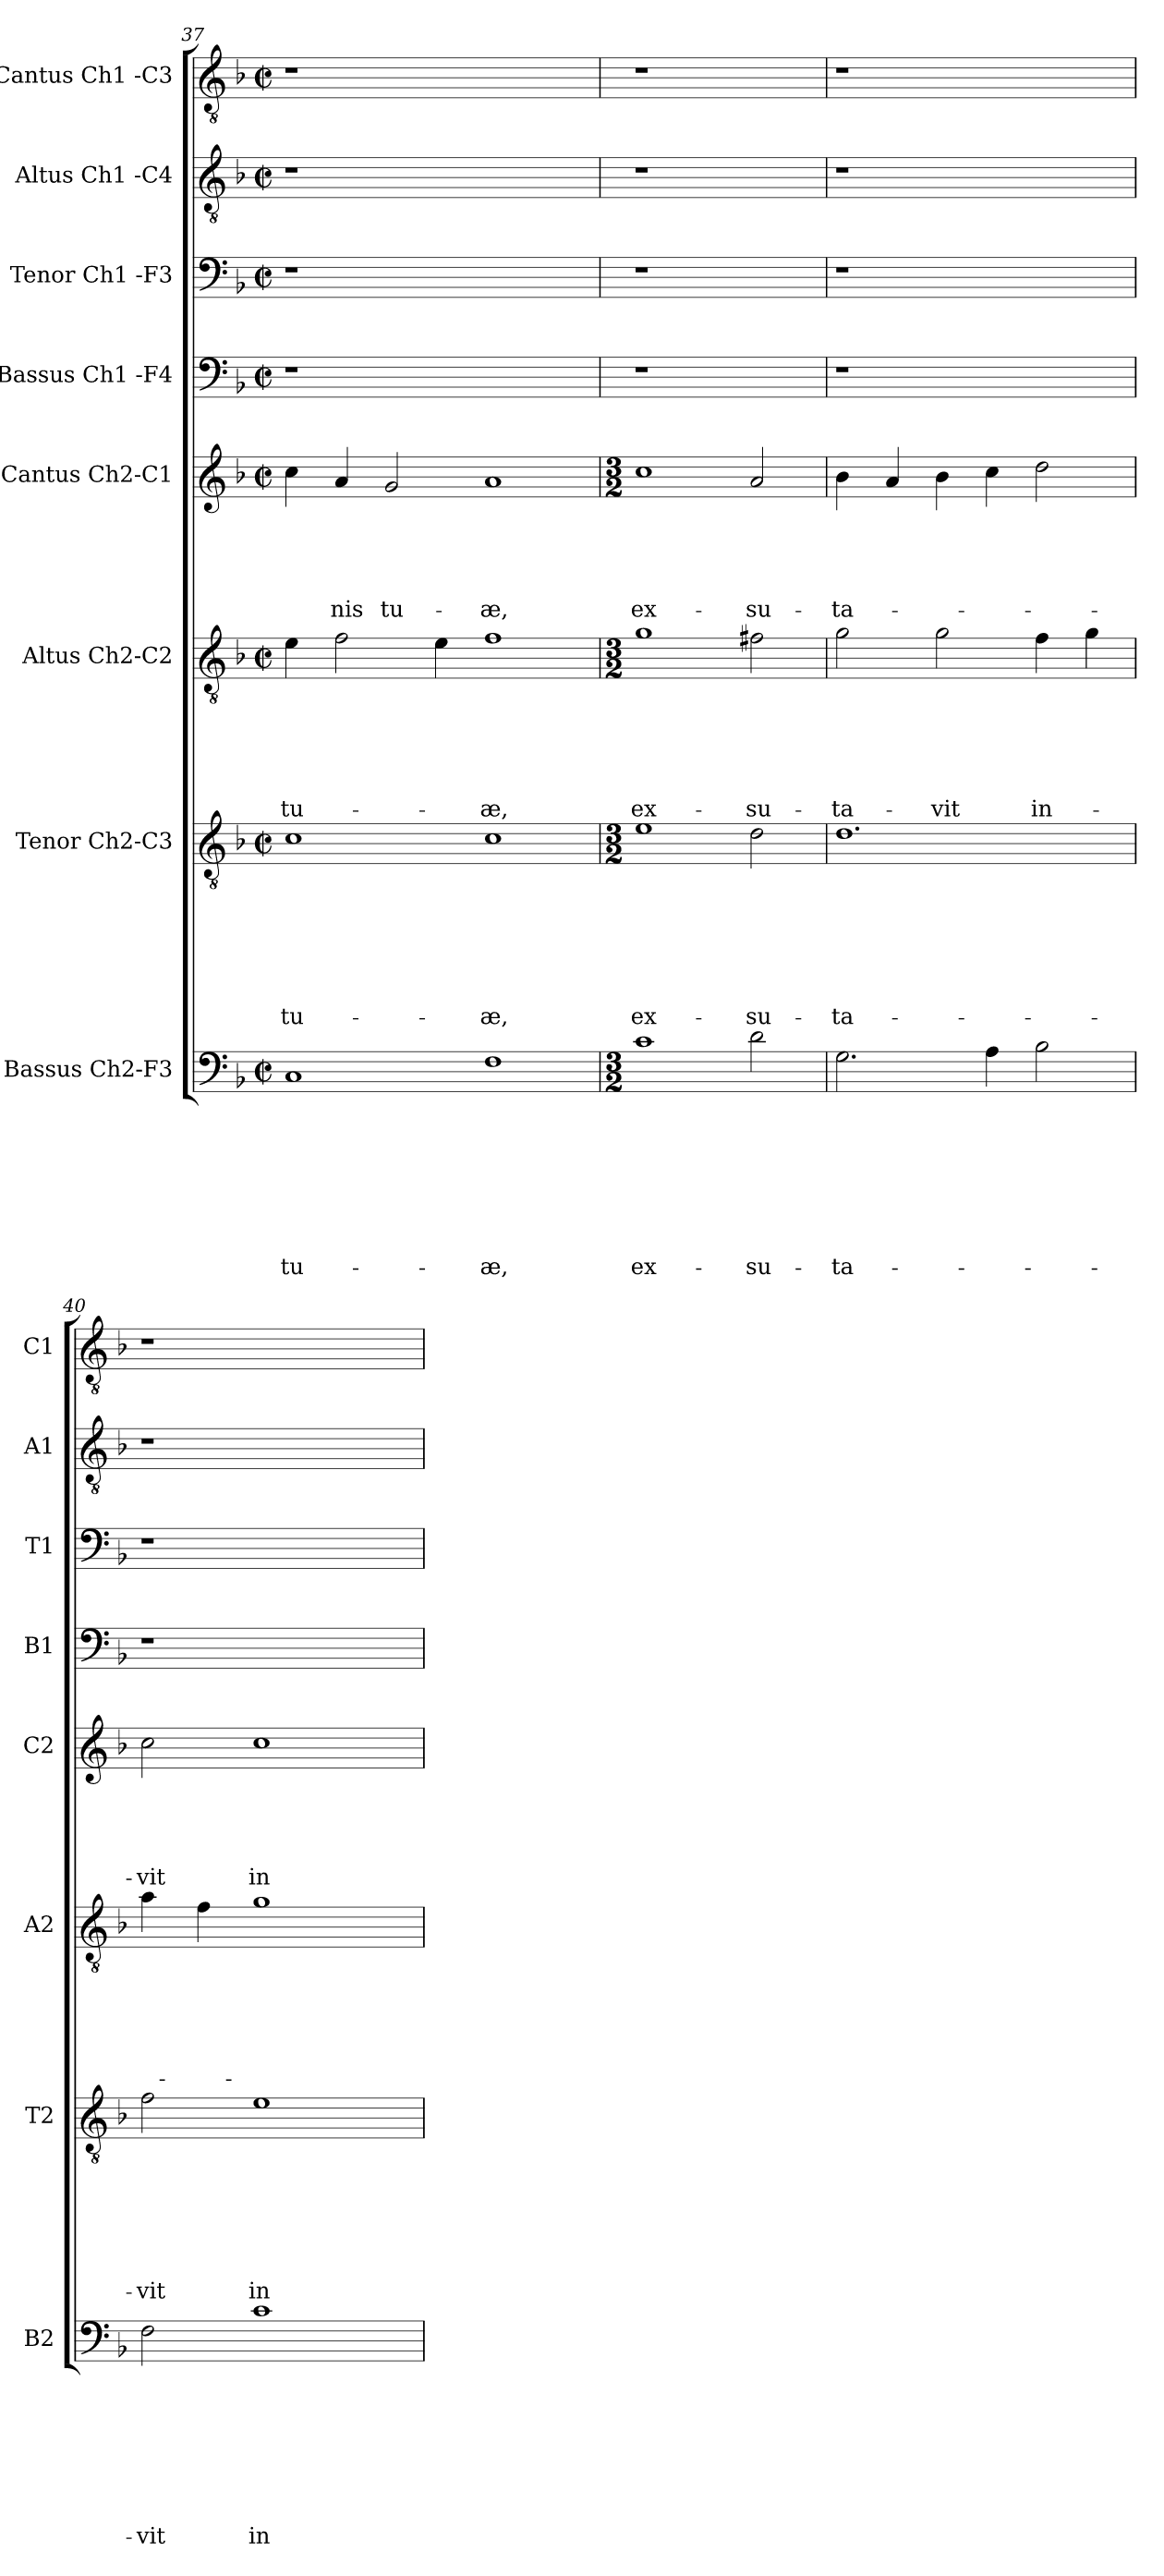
**kern	**text	**text	**text	**text	**text	**text	**text	**text	**kern	**text	**text	**text	**text	**text	**text	**text	**kern	**text	**text	**text	**text	**text	**text	**kern	**text	**text	**text	**text	**text	**kern	**kern	**kern	**kern
*part8	*part8	*part8	*part8	*part8	*part8	*part8	*part8	*part8	*part7	*part7	*part7	*part7	*part7	*part7	*part7	*part7	*part6	*part6	*part6	*part6	*part6	*part6	*part6	*part5	*part5	*part5	*part5	*part5	*part5	*part4	*part3	*part2	*part1
*staff8	*staff8	*staff8	*staff8	*staff8	*staff8	*staff8	*staff8	*staff8	*staff7	*staff7	*staff7	*staff7	*staff7	*staff7	*staff7	*staff7	*staff6	*staff6	*staff6	*staff6	*staff6	*staff6	*staff6	*staff5	*staff5	*staff5	*staff5	*staff5	*staff5	*staff4	*staff3	*staff2	*staff1
*I"Bassus Ch2-F3	*	*	*	*	*	*	*	*	*I"Tenor Ch2-C3	*	*	*	*	*	*	*	*I"Altus Ch2-C2	*	*	*	*	*	*	*I"Cantus Ch2-C1	*	*	*	*	*	*I"Bassus Ch1 -F4	*I"Tenor Ch1 -F3	*I"Altus Ch1 -C4	*I"Cantus Ch1 -C3
*I'B2	*	*	*	*	*	*	*	*	*I'T2	*	*	*	*	*	*	*	*I'A2	*	*	*	*	*	*	*I'C2	*	*	*	*	*	*I'B1	*I'T1	*I'A1	*I'C1
*clefF4	*	*	*	*	*	*	*	*	*clefGv2	*	*	*	*	*	*	*	*clefGv2	*	*	*	*	*	*	*clefG2	*	*	*	*	*	*clefF4	*clefF4	*clefGv2	*clefGv2
*k[b-]	*	*	*	*	*	*	*	*	*k[b-]	*	*	*	*	*	*	*	*k[b-]	*	*	*	*	*	*	*k[b-]	*	*	*	*	*	*k[b-]	*k[b-]	*k[b-]	*k[b-]
*F:	*	*	*	*	*	*	*	*	*F:	*	*	*	*	*	*	*	*F:	*	*	*	*	*	*	*F:	*	*	*	*	*	*F:	*F:	*F:	*F:
*M2/2	*	*	*	*	*	*	*	*	*M2/2	*	*	*	*	*	*	*	*M2/2	*	*	*	*	*	*	*M2/2	*	*	*	*	*	*M2/2	*M2/2	*M2/2	*M2/2
*met(c|)	*	*	*	*	*	*	*	*	*met(c|)	*	*	*	*	*	*	*	*met(c|)	*	*	*	*	*	*	*met(c|)	*	*	*	*	*	*met(c|)	*met(c|)	*met(c|)	*met(c|)
=37	=37	=37	=37	=37	=37	=37	=37	=37	=37	=37	=37	=37	=37	=37	=37	=37	=37	=37	=37	=37	=37	=37	=37	=37	=37	=37	=37	=37	=37	=37	=37	=37	=37
!	!	!	!	!	!	!	!	!LO:LY:b	!	!	!	!	!	!	!	!LO:LY:b	!	!	!	!	!	!	!LO:LY:b	!	!	!	!	!	!	!	!	!	!
1C	.	.	.	.	.	.	.	tu-	1c	.	.	.	.	.	.	tu-	4e\	.	.	.	.	.	tu-	4cc\	.	.	.	.	.	1r	1r	1r	1r
!	!	!	!	!	!	!	!	!	!	!	!	!	!	!	!	!	!	!	!	!	!	!	!	!	!	!	!	!	!LO:LY:b	!	!	!	!
.	.	.	.	.	.	.	.	.	.	.	.	.	.	.	.	.	2f\	.	.	.	.	.	.	4a/	.	.	.	.	-nis	.	.	.	.
!	!	!	!	!	!	!	!	!	!	!	!	!	!	!	!	!	!	!	!	!	!	!	!	!	!	!	!	!	!LO:LY:b	!	!	!	!
.	.	.	.	.	.	.	.	.	.	.	.	.	.	.	.	.	.	.	.	.	.	.	.	2g/	.	.	.	.	tu-	.	.	.	.
.	.	.	.	.	.	.	.	.	.	.	.	.	.	.	.	.	4e\	.	.	.	.	.	.	.	.	.	.	.	.	.	.	.	.
!	!	!	!	!	!	!	!	!LO:LY:b	!	!	!	!	!	!	!	!LO:LY:b	!	!	!	!	!	!	!LO:LY:b	!	!	!	!	!	!LO:LY:b	!	!	!	!
1F	.	.	.	.	.	.	.	-æ,	1c	.	.	.	.	.	.	-æ,	1f	.	.	.	.	.	-æ,	1a	.	.	.	.	-æ,	1ryy	1ryy	1ryy	1ryy
=38	=38	=38	=38	=38	=38	=38	=38	=38	=38	=38	=38	=38	=38	=38	=38	=38	=38	=38	=38	=38	=38	=38	=38	=38	=38	=38	=38	=38	=38	=38	=38	=38	=38
*M3/2	*	*	*	*	*	*	*	*	*M3/2	*	*	*	*	*	*	*	*M3/2	*	*	*	*	*	*	*M3/2	*	*	*	*	*	*	*	*	*
!	!	!	!	!	!	!	!	!LO:LY:b	!	!	!	!	!	!	!	!LO:LY:b	!	!	!	!	!	!	!LO:LY:b	!	!	!	!	!	!LO:LY:b	!	!	!	!
1c	.	.	.	.	.	.	.	ex-	1e	.	.	.	.	.	.	ex-	1g	.	.	.	.	.	ex-	1cc	.	.	.	.	ex-	1r	1r	1r	1r
!	!	!	!	!	!	!	!	!LO:LY:b	!	!	!	!	!	!	!	!LO:LY:b	!	!	!	!	!	!	!LO:LY:b	!	!	!	!	!	!LO:LY:b	!	!	!	!
2d\	.	.	.	.	.	.	.	-su-	2d\	.	.	.	.	.	.	-su-	2f#X\	.	.	.	.	.	-su-	2a/	.	.	.	.	-su-	2ryy	2ryy	2ryy	2ryy
!!LO:PB:g=z
=39	=39	=39	=39	=39	=39	=39	=39	=39	=39	=39	=39	=39	=39	=39	=39	=39	=39	=39	=39	=39	=39	=39	=39	=39	=39	=39	=39	=39	=39	=39	=39	=39	=39
!	!	!	!	!	!	!	!	!LO:LY:b	!	!	!	!	!	!	!	!LO:LY:b	!	!	!	!	!	!	!LO:LY:b	!	!	!	!	!	!LO:LY:b	!	!	!	!
2.G\	.	.	.	.	.	.	.	-ta-	1.d	.	.	.	.	.	.	-ta-	2g\	.	.	.	.	.	-ta-	4b-\	.	.	.	.	-ta-	1r	1r	1r	1r
.	.	.	.	.	.	.	.	.	.	.	.	.	.	.	.	.	.	.	.	.	.	.	.	4a/	.	.	.	.	.	.	.	.	.
!	!	!	!	!	!	!	!	!	!	!	!	!	!	!	!	!	!	!	!	!	!	!	!LO:LY:b	!	!	!	!	!	!	!	!	!	!
.	.	.	.	.	.	.	.	.	.	.	.	.	.	.	.	.	2g\	.	.	.	.	.	-vit	4b-\	.	.	.	.	.	.	.	.	.
4A\	.	.	.	.	.	.	.	.	.	.	.	.	.	.	.	.	.	.	.	.	.	.	.	4cc\	.	.	.	.	.	.	.	.	.
!	!	!	!	!	!	!	!	!	!	!	!	!	!	!	!	!	!	!	!	!	!	!	!LO:LY:b	!	!	!	!	!	!	!	!	!	!
2B-\	.	.	.	.	.	.	.	.	.	.	.	.	.	.	.	.	4f\	.	.	.	.	.	in-	2dd\	.	.	.	.	.	2ryy	2ryy	2ryy	2ryy
.	.	.	.	.	.	.	.	.	.	.	.	.	.	.	.	.	4g\	.	.	.	.	.	.	.	.	.	.	.	.	.	.	.	.
=40	=40	=40	=40	=40	=40	=40	=40	=40	=40	=40	=40	=40	=40	=40	=40	=40	=40	=40	=40	=40	=40	=40	=40	=40	=40	=40	=40	=40	=40	=40	=40	=40	=40
!	!	!	!	!	!	!	!	!LO:LY:b	!	!	!	!	!	!	!	!LO:LY:b	!	!	!	!	!	!	!	!	!	!	!	!	!LO:LY:b	!	!	!	!
2F\	.	.	.	.	.	.	.	-vit	2f\	.	.	.	.	.	.	-vit	4a\	.	.	.	.	.	.	2cc\	.	.	.	.	-vit	1r	1r	1r	1r
.	.	.	.	.	.	.	.	.	.	.	.	.	.	.	.	.	4f\	.	.	.	.	.	.	.	.	.	.	.	.	.	.	.	.
!	!	!	!	!	!	!	!	!LO:LY:b	!	!	!	!	!	!	!	!LO:LY:b	!	!	!	!	!	!	!	!	!	!	!	!	!LO:LY:b	!	!	!	!
1c	.	.	.	.	.	.	.	in-	1e	.	.	.	.	.	.	in-	1g	.	.	.	.	.	.	1cc	.	.	.	.	in-	.	.	.	.
.	.	.	.	.	.	.	.	.	.	.	.	.	.	.	.	.	.	.	.	.	.	.	.	.	.	.	.	.	.	2ryy	2ryy	2ryy	2ryy
=	=	=	=	=	=	=	=	=	=	=	=	=	=	=	=	=	=	=	=	=	=	=	=	=	=	=	=	=	=	=	=	=	=
*-	*-	*-	*-	*-	*-	*-	*-	*-	*-	*-	*-	*-	*-	*-	*-	*-	*-	*-	*-	*-	*-	*-	*-	*-	*-	*-	*-	*-	*-	*-	*-	*-	*-
